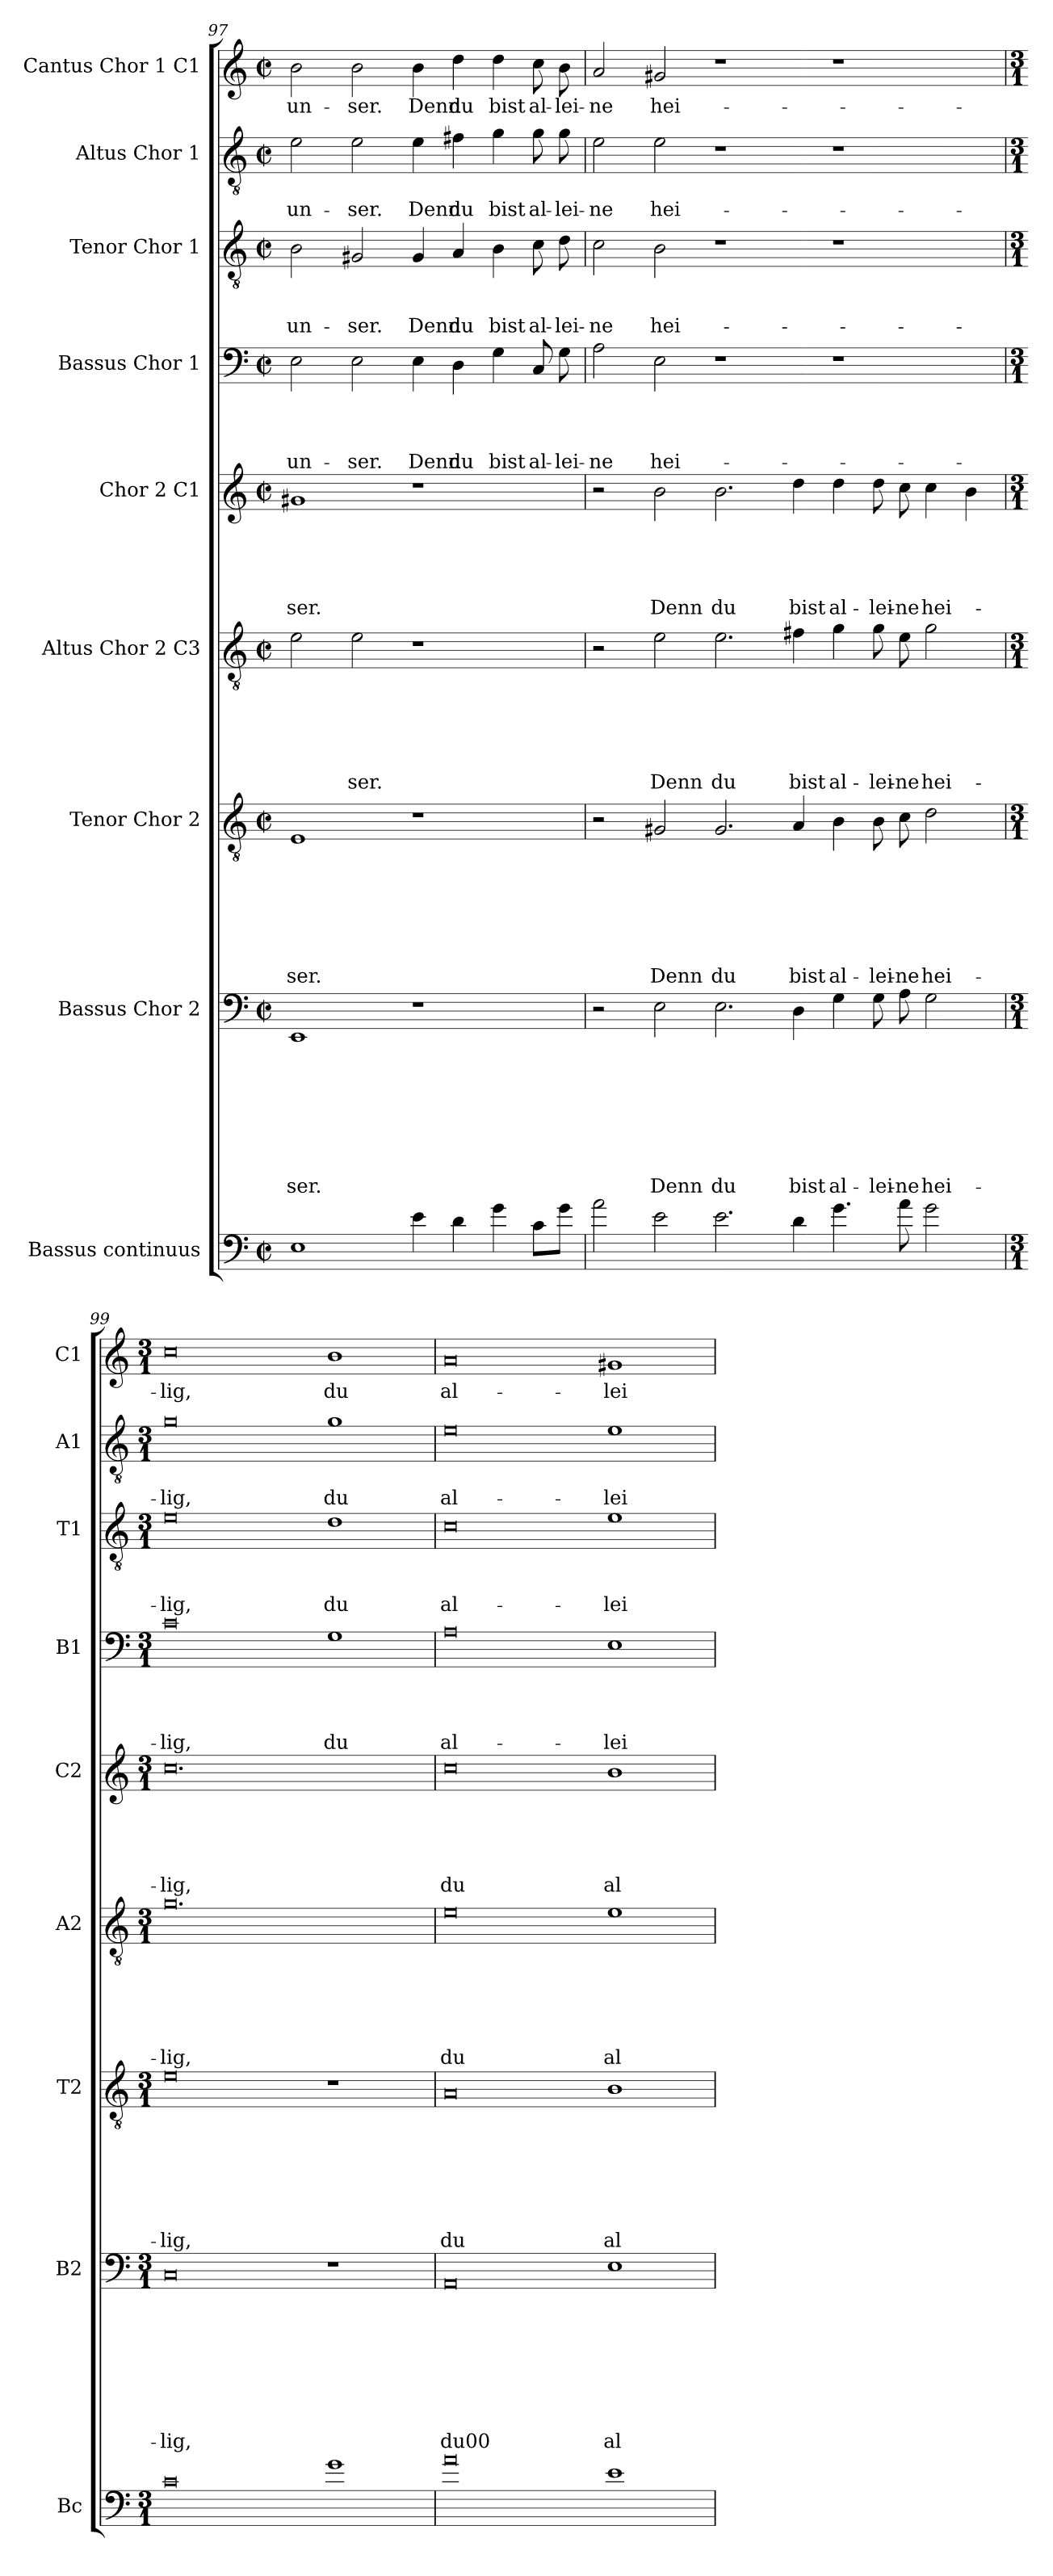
**kern	**kern	**text	**text	**text	**text	**text	**text	**text	**text	**kern	**text	**text	**text	**text	**text	**text	**text	**kern	**text	**text	**text	**text	**text	**text	**kern	**text	**text	**text	**text	**text	**kern	**text	**text	**text	**text	**kern	**text	**text	**text	**kern	**text	**text	**kern	**text
*part9	*part8	*part8	*part8	*part8	*part8	*part8	*part8	*part8	*part8	*part7	*part7	*part7	*part7	*part7	*part7	*part7	*part7	*part6	*part6	*part6	*part6	*part6	*part6	*part6	*part5	*part5	*part5	*part5	*part5	*part5	*part4	*part4	*part4	*part4	*part4	*part3	*part3	*part3	*part3	*part2	*part2	*part2	*part1	*part1
*staff9	*staff8	*staff8	*staff8	*staff8	*staff8	*staff8	*staff8	*staff8	*staff8	*staff7	*staff7	*staff7	*staff7	*staff7	*staff7	*staff7	*staff7	*staff6	*staff6	*staff6	*staff6	*staff6	*staff6	*staff6	*staff5	*staff5	*staff5	*staff5	*staff5	*staff5	*staff4	*staff4	*staff4	*staff4	*staff4	*staff3	*staff3	*staff3	*staff3	*staff2	*staff2	*staff2	*staff1	*staff1
*I"Bassus continuus	*I"Bassus Chor 2	*	*	*	*	*	*	*	*	*I"Tenor Chor 2	*	*	*	*	*	*	*	*I"Altus Chor 2 C3	*	*	*	*	*	*	*I"Chor 2 C1	*	*	*	*	*	*I"Bassus Chor 1	*	*	*	*	*I"Tenor Chor 1	*	*	*	*I"Altus Chor 1	*	*	*I"Cantus Chor 1 C1	*
*I'Bc	*I'B2	*	*	*	*	*	*	*	*	*I'T2	*	*	*	*	*	*	*	*I'A2	*	*	*	*	*	*	*I'C2	*	*	*	*	*	*I'B1	*	*	*	*	*I'T1	*	*	*	*I'A1	*	*	*I'C1	*
*clefF4	*clefF4	*	*	*	*	*	*	*	*	*clefGv2	*	*	*	*	*	*	*	*clefGv2	*	*	*	*	*	*	*clefG2	*	*	*	*	*	*clefF4	*	*	*	*	*clefGv2	*	*	*	*clefGv2	*	*	*clefG2	*
*ITrd7c12	*	*	*	*	*	*	*	*	*	*	*	*	*	*	*	*	*	*	*	*	*	*	*	*	*	*	*	*	*	*	*	*	*	*	*	*	*	*	*	*	*	*	*	*
*k[]	*k[]	*	*	*	*	*	*	*	*	*k[]	*	*	*	*	*	*	*	*k[]	*	*	*	*	*	*	*k[]	*	*	*	*	*	*k[]	*	*	*	*	*k[]	*	*	*	*k[]	*	*	*k[]	*
*C:	*C:	*	*	*	*	*	*	*	*	*C:	*	*	*	*	*	*	*	*C:	*	*	*	*	*	*	*C:	*	*	*	*	*	*C:	*	*	*	*	*C:	*	*	*	*C:	*	*	*C:	*
*M2/2	*M2/2	*	*	*	*	*	*	*	*	*M2/2	*	*	*	*	*	*	*	*M2/2	*	*	*	*	*	*	*M2/2	*	*	*	*	*	*M2/2	*	*	*	*	*M2/2	*	*	*	*M2/2	*	*	*M2/2	*
*met(c|)	*met(c|)	*	*	*	*	*	*	*	*	*met(c|)	*	*	*	*	*	*	*	*met(c|)	*	*	*	*	*	*	*met(c|)	*	*	*	*	*	*met(c|)	*	*	*	*	*met(c|)	*	*	*	*met(c|)	*	*	*met(c|)	*
=97	=97	=97	=97	=97	=97	=97	=97	=97	=97	=97	=97	=97	=97	=97	=97	=97	=97	=97	=97	=97	=97	=97	=97	=97	=97	=97	=97	=97	=97	=97	=97	=97	=97	=97	=97	=97	=97	=97	=97	=97	=97	=97	=97	=97
!	!	!	!	!	!	!	!	!	!LO:LY:b	!	!	!	!	!	!	!	!LO:LY:b	!	!	!	!	!	!	!	!	!	!	!	!	!LO:LY:b	!	!	!	!	!LO:LY:b	!	!	!	!LO:LY:b	!	!	!LO:LY:b	!	!LO:LY:b
1EE	1EE	.	.	.	.	.	.	.	-ser.	1E	.	.	.	.	.	.	-ser.	2e\	.	.	.	.	.	.	1g#X	.	.	.	.	-ser.	2E\	.	.	.	un-	2B\	.	.	un-	2e\	.	un-	2b\	un-
!	!	!	!	!	!	!	!	!	!	!	!	!	!	!	!	!	!	!	!	!	!	!	!	!LO:LY:b	!	!	!	!	!	!	!	!	!	!	!LO:LY:b	!	!	!	!LO:LY:b	!	!	!LO:LY:b	!	!LO:LY:b
.	.	.	.	.	.	.	.	.	.	.	.	.	.	.	.	.	.	2e\	.	.	.	.	.	-ser.	.	.	.	.	.	.	2E\	.	.	.	-ser.	2G#X/	.	.	-ser.	2e\	.	-ser.	2b\	-ser.
!	!	!	!	!	!	!	!	!	!	!	!	!	!	!	!	!	!	!	!	!	!	!	!	!	!	!	!	!	!	!	!	!	!	!	!LO:LY:b	!	!	!	!LO:LY:b	!	!	!LO:LY:b	!	!LO:LY:b
4E\	1r	.	.	.	.	.	.	.	.	1r	.	.	.	.	.	.	.	1r	.	.	.	.	.	.	1r	.	.	.	.	.	4E\	.	.	.	Denn	4G#/	.	.	Denn	4e\	.	Denn	4b\	Denn
!	!	!	!	!	!	!	!	!	!	!	!	!	!	!	!	!	!	!	!	!	!	!	!	!	!	!	!	!	!	!	!	!	!	!	!LO:LY:b	!	!	!	!LO:LY:b	!	!	!LO:LY:b	!	!LO:LY:b
4D\	.	.	.	.	.	.	.	.	.	.	.	.	.	.	.	.	.	.	.	.	.	.	.	.	.	.	.	.	.	.	4D\	.	.	.	du	4A/	.	.	du	4f#X\	.	du	4dd\	du
!	!	!	!	!	!	!	!	!	!	!	!	!	!	!	!	!	!	!	!	!	!	!	!	!	!	!	!	!	!	!	!	!	!	!	!LO:LY:b	!	!	!	!LO:LY:b	!	!	!LO:LY:b	!	!LO:LY:b
4G\	.	.	.	.	.	.	.	.	.	.	.	.	.	.	.	.	.	.	.	.	.	.	.	.	.	.	.	.	.	.	4G\	.	.	.	bist	4B\	.	.	bist	4g\	.	bist	4dd\	bist
!	!	!	!	!	!	!	!	!	!	!	!	!	!	!	!	!	!	!	!	!	!	!	!	!	!	!	!	!	!	!	!	!	!	!	!LO:LY:b	!	!	!	!LO:LY:b	!	!	!LO:LY:b	!	!LO:LY:b
8C\L	.	.	.	.	.	.	.	.	.	.	.	.	.	.	.	.	.	.	.	.	.	.	.	.	.	.	.	.	.	.	8C/	.	.	.	al-	8c\	.	.	al-	8g\	.	al-	8cc\	al-
!	!	!	!	!	!	!	!	!	!	!	!	!	!	!	!	!	!	!	!	!	!	!	!	!	!	!	!	!	!	!	!	!	!	!	!LO:LY:b:rj	!	!	!	!LO:LY:b:rj	!	!	!LO:LY:b:rj	!	!LO:LY:b:rj
8G\J	.	.	.	.	.	.	.	.	.	.	.	.	.	.	.	.	.	.	.	.	.	.	.	.	.	.	.	.	.	.	8G\	.	.	.	-lei-	8d\	.	.	-lei-	8g\	.	-lei-	8b\	-lei-
=98	=98	=98	=98	=98	=98	=98	=98	=98	=98	=98	=98	=98	=98	=98	=98	=98	=98	=98	=98	=98	=98	=98	=98	=98	=98	=98	=98	=98	=98	=98	=98	=98	=98	=98	=98	=98	=98	=98	=98	=98	=98	=98	=98	=98
!	!	!	!	!	!	!	!	!	!	!	!	!	!	!	!	!	!	!	!	!	!	!	!	!	!	!	!	!	!	!	!	!	!	!	!LO:LY:b	!	!	!	!LO:LY:b	!	!	!LO:LY:b	!	!LO:LY:b
2A\	2r	.	.	.	.	.	.	.	.	2r	.	.	.	.	.	.	.	2r	.	.	.	.	.	.	2r	.	.	.	.	.	2A\	.	.	.	-ne	2c\	.	.	-ne	2e\	.	-ne	2a/	-ne
!	!	!	!	!	!	!	!	!	!LO:LY:b	!	!	!	!	!	!	!	!LO:LY:b	!	!	!	!	!	!	!LO:LY:b	!	!	!	!	!	!LO:LY:b	!	!	!	!	!LO:LY:b	!	!	!	!LO:LY:b	!	!	!LO:LY:b	!	!LO:LY:b
2E\	2E\	.	.	.	.	.	.	.	Denn	2G#X/	.	.	.	.	.	.	Denn	2e\	.	.	.	.	.	Denn	2b\	.	.	.	.	Denn	2E\	.	.	.	hei-	2B\	.	.	hei-	2e\	.	hei-	2g#X/	hei-
!	!	!	!	!	!	!	!	!	!LO:LY:b	!	!	!	!	!	!	!	!LO:LY:b	!	!	!	!	!	!	!LO:LY:b	!	!	!	!	!	!LO:LY:b	!	!	!	!	!	!	!	!	!	!	!	!	!	!
2.E\	2.E\	.	.	.	.	.	.	.	du	2.G#/	.	.	.	.	.	.	du	2.e\	.	.	.	.	.	du	2.b\	.	.	.	.	du	1r	.	.	.	.	1r	.	.	.	1r	.	.	1r	.
!	!	!	!	!	!	!	!	!	!LO:LY:b	!	!	!	!	!	!	!	!LO:LY:b	!	!	!	!	!	!	!LO:LY:b	!	!	!	!	!	!LO:LY:b	!	!	!	!	!	!	!	!	!	!	!	!	!	!
4D\	4D\	.	.	.	.	.	.	.	bist	4A/	.	.	.	.	.	.	bist	4f#X\	.	.	.	.	.	bist	4dd\	.	.	.	.	bist	.	.	.	.	.	.	.	.	.	.	.	.	.	.
!	!	!	!	!	!	!	!	!	!LO:LY:b	!	!	!	!	!	!	!	!LO:LY:b	!	!	!	!	!	!	!LO:LY:b	!	!	!	!	!	!LO:LY:b	!	!	!	!	!	!	!	!	!	!	!	!	!	!
4.G\	4G\	.	.	.	.	.	.	.	al-	4B\	.	.	.	.	.	.	al-	4g\	.	.	.	.	.	al-	4dd\	.	.	.	.	al-	1r	.	.	.	.	1r	.	.	.	1r	.	.	1r	.
!	!	!	!	!	!	!	!	!	!LO:LY:b	!	!	!	!	!	!	!	!LO:LY:b	!	!	!	!	!	!	!LO:LY:b	!	!	!	!	!	!LO:LY:b	!	!	!	!	!	!	!	!	!	!	!	!	!	!
.	8G\	.	.	.	.	.	.	.	-lei-	8B\	.	.	.	.	.	.	-lei-	8g\	.	.	.	.	.	-lei-	8dd\	.	.	.	.	-lei-	.	.	.	.	.	.	.	.	.	.	.	.	.	.
!	!	!	!	!	!	!	!	!	!LO:LY:b:rj	!	!	!	!	!	!	!	!LO:LY:b:rj	!	!	!	!	!	!	!LO:LY:b:rj	!	!	!	!	!	!LO:LY:b:rj	!	!	!	!	!	!	!	!	!	!	!	!	!	!
8A\	8A\	.	.	.	.	.	.	.	-ne	8c\	.	.	.	.	.	.	-ne	8e\	.	.	.	.	.	-ne	8cc\	.	.	.	.	-ne	.	.	.	.	.	.	.	.	.	.	.	.	.	.
!	!	!	!	!	!	!	!	!	!LO:LY:b	!	!	!	!	!	!	!	!LO:LY:b	!	!	!	!	!	!	!LO:LY:b	!	!	!	!	!	!LO:LY:b	!	!	!	!	!	!	!	!	!	!	!	!	!	!
2G\	2G\	.	.	.	.	.	.	.	hei-	2d\	.	.	.	.	.	.	hei-	2g\	.	.	.	.	.	hei-	4cc\	.	.	.	.	hei-	.	.	.	.	.	.	.	.	.	.	.	.	.	.
.	.	.	.	.	.	.	.	.	.	.	.	.	.	.	.	.	.	.	.	.	.	.	.	.	4b\	.	.	.	.	.	.	.	.	.	.	.	.	.	.	.	.	.	.	.
=99	=99	=99	=99	=99	=99	=99	=99	=99	=99	=99	=99	=99	=99	=99	=99	=99	=99	=99	=99	=99	=99	=99	=99	=99	=99	=99	=99	=99	=99	=99	=99	=99	=99	=99	=99	=99	=99	=99	=99	=99	=99	=99	=99	=99
*M3/1	*M3/1	*	*	*	*	*	*	*	*	*M3/1	*	*	*	*	*	*	*	*M3/1	*	*	*	*	*	*	*M3/1	*	*	*	*	*	*M3/1	*	*	*	*	*M3/1	*	*	*	*M3/1	*	*	*M3/1	*
!	!	!	!	!	!	!	!	!	!LO:LY:b	!	!	!	!	!	!	!	!LO:LY:b	!	!	!	!	!	!	!LO:LY:b	!	!	!	!	!	!LO:LY:b	!	!	!	!	!LO:LY:b	!	!	!	!LO:LY:b	!	!	!LO:LY:b	!	!LO:LY:b
0C	0C	.	.	.	.	.	.	.	-lig,	0e	.	.	.	.	.	.	-lig,	0.g	.	.	.	.	.	-lig,	0.cc	.	.	.	.	-lig,	0c	.	.	.	-lig,	0e	.	.	-lig,	0g	.	-lig,	0cc	-lig,
!	!	!	!	!	!	!	!	!	!	!	!	!	!	!	!	!	!	!	!	!	!	!	!	!	!	!	!	!	!	!	!	!	!	!	!LO:LY:b	!	!	!	!LO:LY:b	!	!	!LO:LY:b	!	!LO:LY:b
1G	1r	.	.	.	.	.	.	.	.	1r	.	.	.	.	.	.	.	.	.	.	.	.	.	.	.	.	.	.	.	.	1G	.	.	.	du	1d	.	.	du	1g	.	du	1b	du
!!LO:PB:g=z
=100	=100	=100	=100	=100	=100	=100	=100	=100	=100	=100	=100	=100	=100	=100	=100	=100	=100	=100	=100	=100	=100	=100	=100	=100	=100	=100	=100	=100	=100	=100	=100	=100	=100	=100	=100	=100	=100	=100	=100	=100	=100	=100	=100	=100
!	!	!	!	!	!	!	!	!	!LO:LY:b	!	!	!	!	!	!	!	!LO:LY:b	!	!	!	!	!	!	!LO:LY:b	!	!	!	!	!	!LO:LY:b	!	!	!	!	!LO:LY:b	!	!	!	!LO:LY:b	!	!	!LO:LY:b	!	!LO:LY:b
0A	0AA	.	.	.	.	.	.	.	du00	0A	.	.	.	.	.	.	du	0e	.	.	.	.	.	du	0cc	.	.	.	.	du	0A	.	.	.	al-	0c	.	.	al-	0e	.	al-	0a	al-
!	!	!	!	!	!	!	!	!	!LO:LY:b	!	!	!	!	!	!	!	!LO:LY:b	!	!	!	!	!	!	!LO:LY:b	!	!	!	!	!	!LO:LY:b	!	!	!	!	!LO:LY:b	!	!	!	!LO:LY:b	!	!	!LO:LY:b	!	!LO:LY:b
1E	1E	.	.	.	.	.	.	.	al-	1B	.	.	.	.	.	.	al-	1e	.	.	.	.	.	al-	1b	.	.	.	.	al-	1E	.	.	.	-lei-	1e	.	.	-lei-	1e	.	-lei-	1g#X	-lei-
=	=	=	=	=	=	=	=	=	=	=	=	=	=	=	=	=	=	=	=	=	=	=	=	=	=	=	=	=	=	=	=	=	=	=	=	=	=	=	=	=	=	=	=	=
*-	*-	*-	*-	*-	*-	*-	*-	*-	*-	*-	*-	*-	*-	*-	*-	*-	*-	*-	*-	*-	*-	*-	*-	*-	*-	*-	*-	*-	*-	*-	*-	*-	*-	*-	*-	*-	*-	*-	*-	*-	*-	*-	*-	*-
